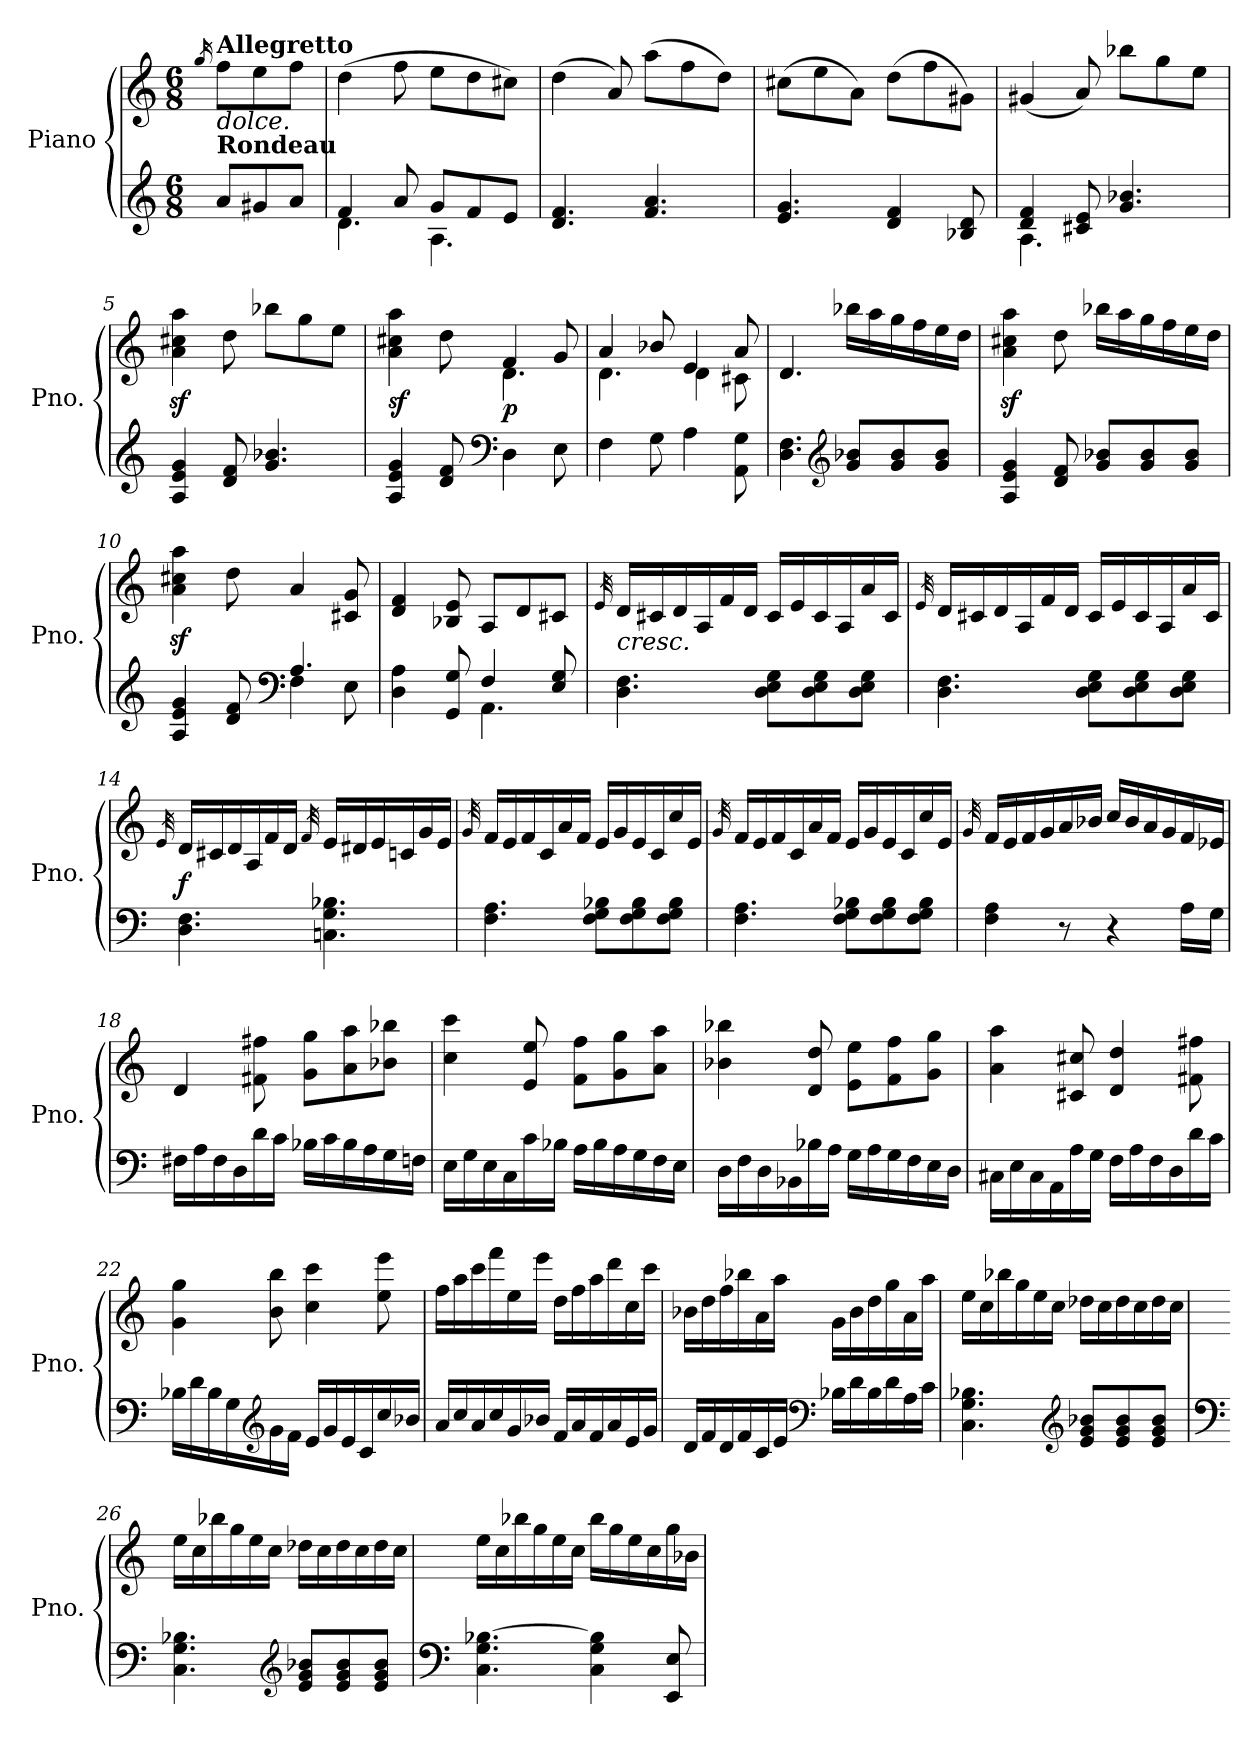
**kern	**kern	**dynam
*part1	*part1	*part1
*staff2	*staff1	*staff1/2
*I"Piano	*	*
*I'Pno.	*	*
*clefG2	*clefG2	*
*k[]	*k[]	*
*M6/8	*M6/8	*
*MM100	*MM100	*
=	=	=
.	16qgg/	.
!	!LO:TX:b:i:t=dolce.	!
!	!LO:TX:b:B:t=Rondeau	!
!	!LO:TX:a:B:t=Allegretto	!
8a/L	8ff\L	.
8g#X/	8ee\	.
8a/J	8ff\J	.
=1	=1	=1
*^	*	*
4f/	4.d\	(4dd\	.
8a/	.	8ff\	.
8g/L	4.A\	8ee\L	.
8f/	.	8dd\	.
8e/J	.	8cc#X\J)	.
*v	*v	*	*
=2	=2	=2
4.d/ 4.f/	(4dd\	.
.	8a/)	.
4.f/ 4.a/	(8aa\L	.
.	8ff\	.
.	8dd\J)	.
=3	=3	=3
4.e/ 4.g/	(8cc#X\L	.
.	8ee\	.
.	8a\J)	.
4d/ 4f/	(8dd\L	.
.	8ff\	.
8B-X/ 8d/	8g#X\J)	.
=4	=4	=4
*^	*	*
4d/ 4f/	4.A\	(4g#X/	.
8c#X/ 8e/	.	8a/)	.
4.g/ 4.b-X/	4.ryy	8bb-X\L	.
.	.	8gg\	.
.	.	8ee\J	.
*v	*v	*	*
=5	=5	=5
4A/ 4e/ 4g/	4a\z< 4cc#X\z< 4aa\z<	.
8d/ 8f/	8dd\	.
4.g/ 4.b-X/	8bb-X\L	.
.	8gg\	.
.	8ee\J	.
!!LO:LB:g=z
=6	=6	=6
*	*^	*
!	!	!	!LO:DY:b
4A/ 4e/ 4g/	4a\ 4cc#X\ 4aa\	4.ryy	sf
8d/ 8f/	8dd\	.	.
*clefF4	*	*	*
!	!	!	!LO:DY:b
4D\	4f/	4.d\	p
8E\	8g/	.	.
=7	=7	=7	=7
4F\	4a/	4.d\	.
8G\	8b-X/	.	.
4A\	4e/	4d\	.
8AA\ 8G\	8a/	8c#X\	.
*	*v	*v	*
=8	=8	=8
4.D\ 4.F\	4.d/	.
*clefG2	*	*
8g/ 8b-X/L	16bb-X\LL	.
.	16aa\	.
8g/ 8b-/	16gg\	.
.	16ff\	.
8g/ 8b-/J	16ee\	.
.	16dd\JJ	.
=9	=9	=9
4A/ 4e/ 4g/	4a\z< 4cc#X\z< 4aa\z<	.
8d/ 8f/	8dd\	.
8g/ 8b-X/L	16bb-X\LL	.
.	16aa\	.
8g/ 8b-/	16gg\	.
.	16ff\	.
8g/ 8b-/J	16ee\	.
.	16dd\JJ	.
=10	=10	=10
*^	*	*
4A/ 4e/ 4g/	4.ryy	4a\z< 4cc#X\z< 4aa\z<	.
8d/ 8f/	.	8dd\	.
*clefF4	*	*	*
4.A/	4F\	4a/	.
.	8E\	8c#X/ 8g/	.
!!LO:LB:g=z
=11	=11	=11	=11
4D\ 4A\	4ryy	4d/ 4f/	.
8GG/ 8G/	8ryy	8B-X/ 8e/	.
4F/	4.AA\	8A/L	.
.	.	8d/	.
8E/ 8G/	.	8c#X/J	.
*v	*v	*	*
!!LO:LB:g=z
=12	=12	=12
.	32qe/	.
!	!LO:TX:b:i:t=cresc.	!
4.D\ 4.F\	16d/LL	.
.	16c#X/	.
.	16d/	.
.	16A/	.
.	16f/	.
.	16d/JJ	.
8D\ 8E\ 8G\L	16c#/LL	.
.	16e/	.
8D\ 8E\ 8G\	16c#/	.
.	16A/	.
8D\ 8E\ 8G\J	16a/	.
.	16c#/JJ	.
=13	=13	=13
.	32qe/	.
4.D\ 4.F\	16d/LL	.
.	16c#X/	.
.	16d/	.
.	16A/	.
.	16f/	.
.	16d/JJ	.
8D\ 8E\ 8G\L	16c#/LL	.
.	16e/	.
8D\ 8E\ 8G\	16c#/	.
.	16A/	.
8D\ 8E\ 8G\J	16a/	.
.	16c#/JJ	.
=14	=14	=14
.	32qe/	.
!	!	!LO:DY:b
4.D\ 4.F\	16d/LL	f
.	16c#X/	.
.	16d/	.
.	16A/	.
.	16f/	.
.	16d/JJ	.
.	32qf/	.
4.Cn\ 4.G\ 4.B-X\	16e/LL	.
.	16d#X/	.
.	16e/	.
.	16cn/	.
.	16g/	.
.	16e/JJ	.
!!LO:LB:g=z
=15	=15	=15
.	32qg/	.
4.F\ 4.A\	16f/LL	.
.	16e/	.
.	16f/	.
.	16c/	.
.	16a/	.
.	16f/JJ	.
8F\ 8G\ 8B-X\L	16e/LL	.
.	16g/	.
8F\ 8G\ 8B-\	16e/	.
.	16c/	.
8F\ 8G\ 8B-\J	16cc/	.
.	16e/JJ	.
=16	=16	=16
.	32qg/	.
4.F\ 4.A\	16f/LL	.
.	16e/	.
.	16f/	.
.	16c/	.
.	16a/	.
.	16f/JJ	.
8F\ 8G\ 8B-X\L	16e/LL	.
.	16g/	.
8F\ 8G\ 8B-\	16e/	.
.	16c/	.
8F\ 8G\ 8B-\J	16cc/	.
.	16e/JJ	.
=17	=17	=17
.	32qg/	.
4F\ 4A\	16f/LL	.
.	16e/	.
.	16f/	.
.	16g/	.
8r	16a/	.
.	16b-X/JJ	.
4r	16cc/LL	.
.	16b-/	.
.	16a/	.
.	16g/	.
16A\LL	16f/	.
16G\JJ	16e-X/JJ	.
!!LO:LB:g=z
=18	=18	=18
16F#X\LL	4d/	.
16A\	.	.
16F#\	.	.
16D\	.	.
16d\	8f#X\ 8ff#X\	.
16c\JJ	.	.
16B-X\LL	8g\ 8gg\L	.
16c\	.	.
16B-\	8a\ 8aa\	.
16A\	.	.
16G\	8b-X\ 8bb-X\J	.
16Fn\JJ	.	.
!!LO:PB:g=z
=19	=19	=19
16E\LL	4cc\ 4ccc\	.
16G\	.	.
16E\	.	.
16C\	.	.
16c\	8e/ 8ee/	.
16B-X\JJ	.	.
16A\LL	8f\ 8ff\L	.
16B-\	.	.
16A\	8g\ 8gg\	.
16G\	.	.
16F\	8a\ 8aa\J	.
16E\JJ	.	.
=20	=20	=20
16D\LL	4b-X\ 4bb-X\	.
16F\	.	.
16D\	.	.
16BB-X\	.	.
16B-X\	8d/ 8dd/	.
16A\JJ	.	.
16G\LL	8e\ 8ee\L	.
16A\	.	.
16G\	8f\ 8ff\	.
16F\	.	.
16E\	8g\ 8gg\J	.
16D\JJ	.	.
=21	=21	=21
16C#X\LL	4a\ 4aa\	.
16E\	.	.
16C#\	.	.
16AA\	.	.
16A\	8c#X/ 8cc#X/	.
16G\JJ	.	.
16F\LL	4d/ 4dd/	.
16A\	.	.
16F\	.	.
16D\	.	.
16d\	8f#X\ 8ff#X\	.
16c\JJ	.	.
!!LO:LB:g=z
=22	=22	=22
16B-X\LL	4g\ 4gg\	.
16d\	.	.
16B-\	.	.
16G\	.	.
*clefG2	*	*
16g\	8b\ 8bb\	.
16f\JJ	.	.
16e/LL	4cc\ 4ccc\	.
16g/	.	.
16e/	.	.
16c/	.	.
16cc/	8ee\ 8eee\	.
16b-X/JJ	.	.
!!LO:LB:g=z
=23	=23	=23
16a/LL	16ff\LL	.
16cc/	16aa\	.
16a/	16ccc\	.
16cc/	16fff\	.
16g/	16ee\	.
16b-X/JJ	16eee\JJ	.
16f/LL	16dd\LL	.
16a/	16ff\	.
16f/	16aa\	.
16a/	16ddd\	.
16e/	16cc\	.
16g/JJ	16ccc\JJ	.
=24	=24	=24
16d/LL	16b-X\LL	.
16f/	16dd\	.
16d/	16ff\	.
16f/	16bb-X\	.
16c/	16a\	.
16e/JJ	16aa\JJ	.
*clefF4	*	*
16B-X\LL	16g\LL	.
16d\	16b-\	.
16B-\	16dd\	.
16d\	16gg\	.
16A\	16a\	.
16c\JJ	16aa\JJ	.
=25	=25	=25
4.C\ 4.G\ 4.B-X\	16ee\LL	.
.	16cc\	.
.	16bb-X\	.
.	16gg\	.
.	16ee\	.
.	16cc\JJ	.
*clefG2	*	*
8e/ 8g/ 8b-X/L	16dd-X\LL	.
.	16cc\	.
8e/ 8g/ 8b-/	16dd-\	.
.	16cc\	.
8e/ 8g/ 8b-/J	16dd-\	.
.	16cc\JJ	.
!!LO:LB:g=z
=26	=26	=26
*clefF4	*	*
4.C\ 4.G\ 4.B-X\	16ee\LL	.
.	16cc\	.
.	16bb-X\	.
.	16gg\	.
.	16ee\	.
.	16cc\JJ	.
*clefG2	*	*
8e/ 8g/ 8b-X/L	16dd-X\LL	.
.	16cc\	.
8e/ 8g/ 8b-/	16dd-\	.
.	16cc\	.
8e/ 8g/ 8b-/J	16dd-\	.
.	16cc\JJ	.
=27	=27	=27
*clefF4	*	*
4.C\ 4.G\ [4.B-X\	16ee\LL	.
.	16cc\	.
.	16bb-X\	.
.	16gg\	.
.	16ee\	.
.	16cc\JJ	.
4C\ 4G\ 4B-\]	16bb-\LL	.
.	16gg\	.
.	16ee\	.
.	16cc\	.
8EE/ 8E/	16gg\	.
.	16b-X\JJ	.
=	=	=
*-	*-	*-
